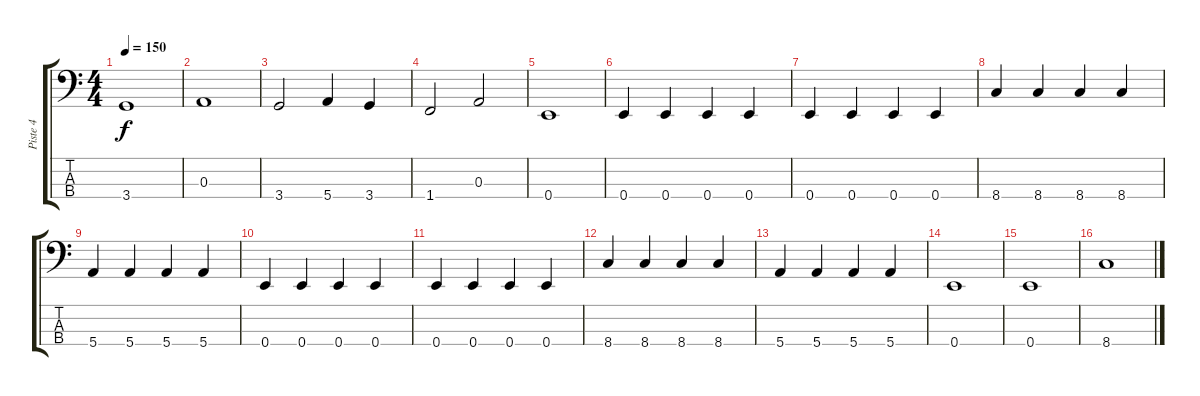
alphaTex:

\track ("Piste 4" "Piste 4") {instrument electricbassfinger}
\staff {score tabs}
\tuning (G2 D2 A1 E1) {hide}
\ts (4 4)
\tempo 150
\clef f4
\ks c
3.4.1{dy f} |
0.3.1 |
3.4.2 5.4.4 3.4.4 |
1.4.2 0.3.2 |
0.4.1 |
0.4.4 0.4.4 0.4.4 0.4.4 |
0.4.4 0.4.4 0.4.4 0.4.4 |
8.4.4 8.4.4 8.4.4 8.4.4 |
5.4.4 5.4.4 5.4.4 5.4.4 |
0.4.4 0.4.4 0.4.4 0.4.4 |
0.4.4 0.4.4 0.4.4 0.4.4 |
8.4.4 8.4.4 8.4.4 8.4.4 |
5.4.4 5.4.4 5.4.4 5.4.4 |
0.4.1 |
0.4.1 |
8.4.1
